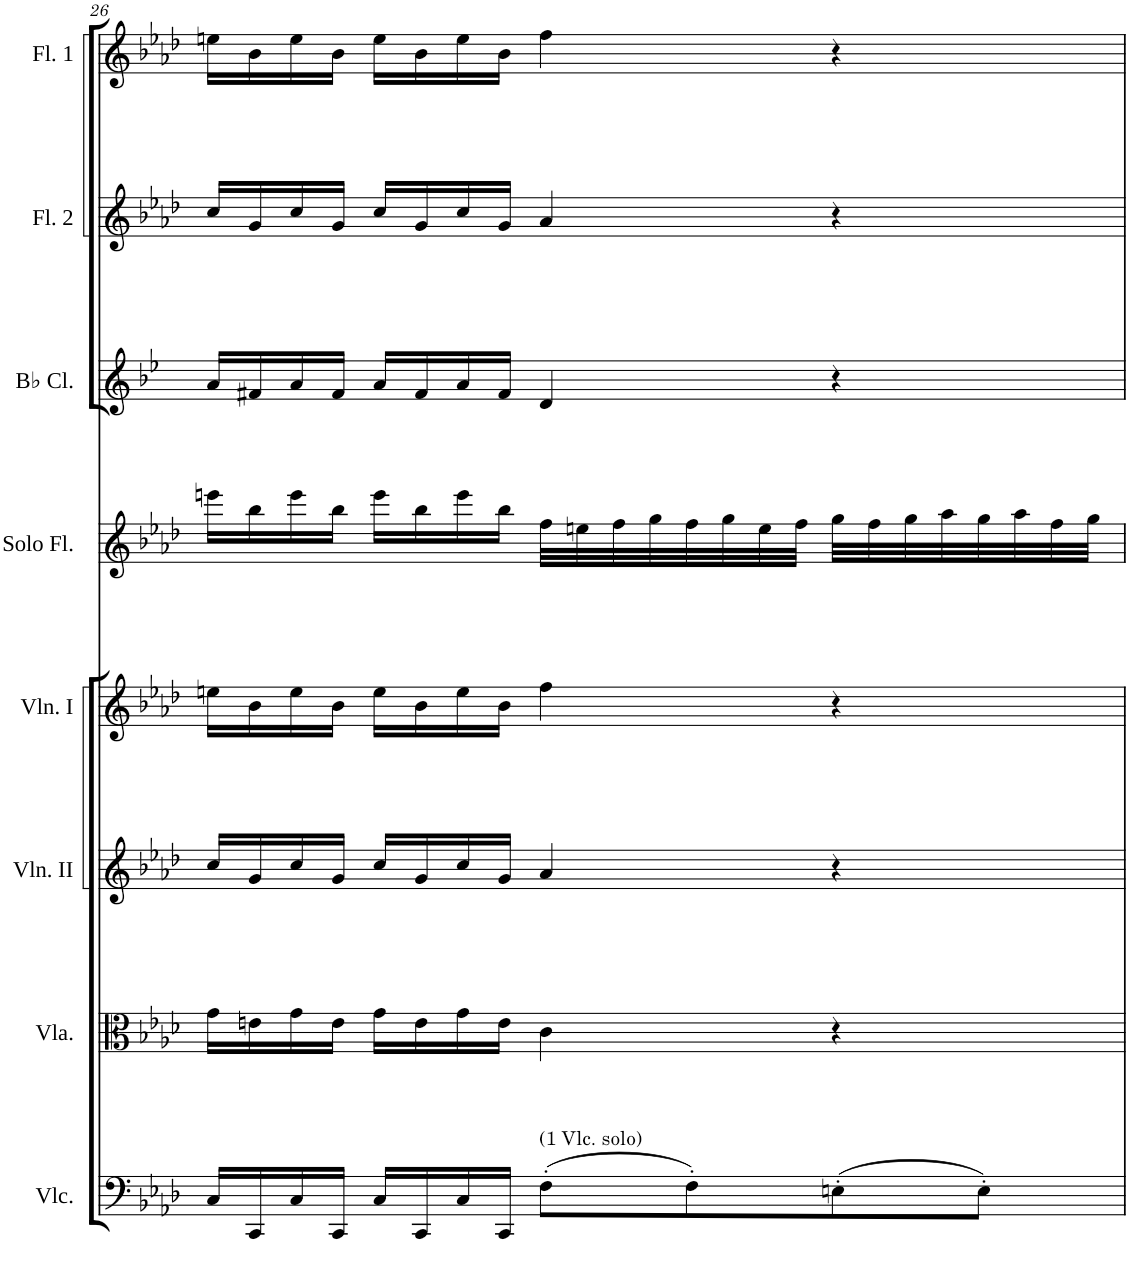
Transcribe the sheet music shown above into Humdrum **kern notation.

**kern	**kern	**kern	**kern	**kern	**kern	**kern	**kern
*part8	*part7	*part6	*part5	*part4	*part3	*part2	*part1
*staff8	*staff7	*staff6	*staff5	*staff4	*staff3	*staff2	*staff1
*I"Violoncello	*I"Viola	*I"Violin II	*I"Violin I	*I"Solo Flute	*I"Bb Clarinet	*I"Flute 2	*I"Flute 1
*I'Vlc.	*I'Vla.	*I'Vln. II	*I'Vln. I	*I'Solo Fl.	*I'Bb Cl.	*I'Fl. 2	*I'Fl. 1
!!LO:PB:g=z
*clefF4	*clefC3	*clefG2	*clefG2	*clefG2	*clefG2	*clefG2	*clefG2
*	*	*	*	*	*Trd1c2	*	*
*k[b-e-a-d-]	*k[b-e-a-d-]	*k[b-e-a-d-]	*k[b-e-a-d-]	*k[b-e-a-d-]	*k[b-e-]	*k[b-e-a-d-]	*k[b-e-a-d-]
*M4/4	*M4/4	*M4/4	*M4/4	*M4/4	*M4/4	*M4/4	*M4/4
*met(c)	*met(c)	*met(c)	*met(c)	*met(c)	*met(c)	*met(c)	*met(c)
=26	=26	=26	=26	=26	=26	=26	=26
16C/LL	16g\LL	16cc/LL	16een\LL	16eeen\LL	16a/LL	16cc/LL	16een\LL
16CC/	16en\	16g/	16b-\	16bb-\	16f#X/	16g/	16b-\
16C/	16g\	16cc/	16ee\	16eee\	16a/	16cc/	16ee\
16CC/JJ	16e\JJ	16g/JJ	16b-\JJ	16bb-\JJ	16f#/JJ	16g/JJ	16b-\JJ
16C/LL	16g\LL	16cc/LL	16ee\LL	16eee\LL	16a/LL	16cc/LL	16ee\LL
16CC/	16e\	16g/	16b-\	16bb-\	16f#/	16g/	16b-\
16C/	16g\	16cc/	16ee\	16eee\	16a/	16cc/	16ee\
16CC/JJ	16e\JJ	16g/JJ	16b-\JJ	16bb-\JJ	16f#/JJ	16g/JJ	16b-\JJ
!LO:TX:a:t=(1 Vlc. solo)	!	!	!	!	!	!	!
(8F'\L	4c\	4a-/	4ff\	32ff\LLL	4d/	4a-/	4ff\
.	.	.	.	32een\	.	.	.
.	.	.	.	32ff\	.	.	.
.	.	.	.	32gg\	.	.	.
8F'\)	.	.	.	32ff\	.	.	.
.	.	.	.	32gg\	.	.	.
.	.	.	.	32ee\	.	.	.
.	.	.	.	32ff\JJJ	.	.	.
(8En'\	4r	4r	4r	32gg\LLL	4r	4r	4r
.	.	.	.	32ff\	.	.	.
.	.	.	.	32gg\	.	.	.
.	.	.	.	32aa-\	.	.	.
8E'\J)	.	.	.	32gg\	.	.	.
.	.	.	.	32aa-\	.	.	.
.	.	.	.	32ff\	.	.	.
.	.	.	.	32gg\JJJ	.	.	.
=	=	=	=	=	=	=	=
*-	*-	*-	*-	*-	*-	*-	*-
